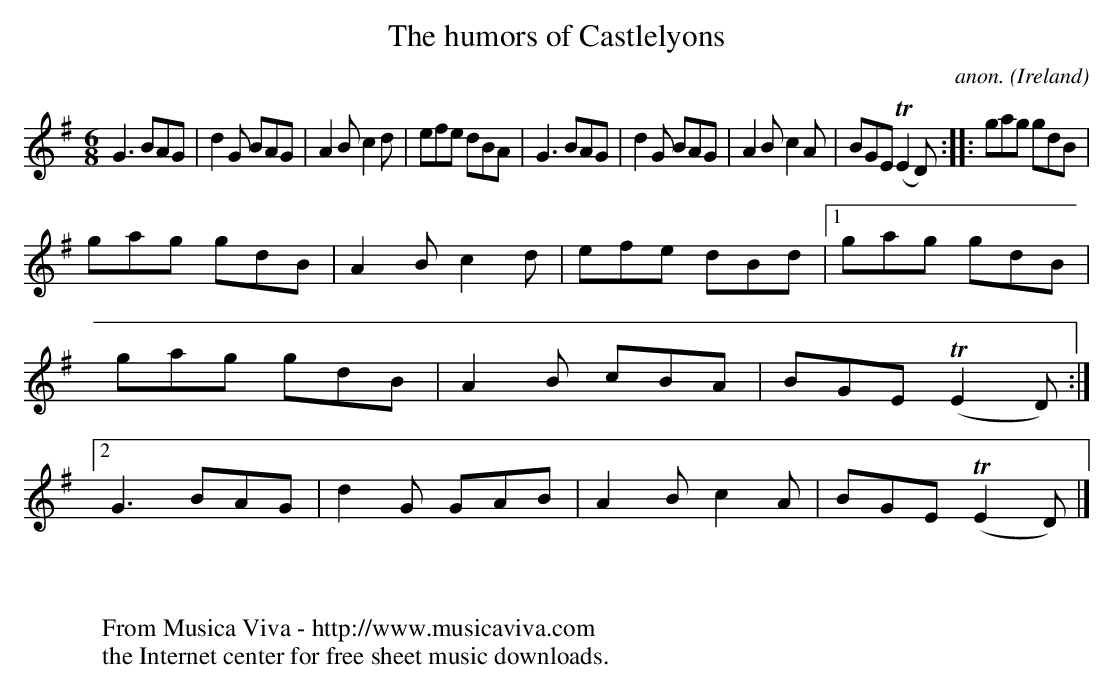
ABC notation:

X:1
T:The humors of Castlelyons
C:anon.
O:Ireland
m:Tn2 = (3n/o/n/ o/4n/4-n/
M:6/8
L:1/8
K:G
G3 BAG|d2G BAG|A2B c2d|efe dBA|G3 BAG|d2G BAG|A2B c2A|BGE (TE2D)::gag gdB|
gag gdB|A2B c2d|efe dBd|[1 gag gdB|gag gdB|A2B cBA|BGE (TE2D):|[2 G3 BAG|d2G GAB|A2B c2A|BGE (TE2D)|]
W:
W:
W: From Musica Viva - http://www.musicaviva.com
W: the Internet center for free sheet music downloads.
